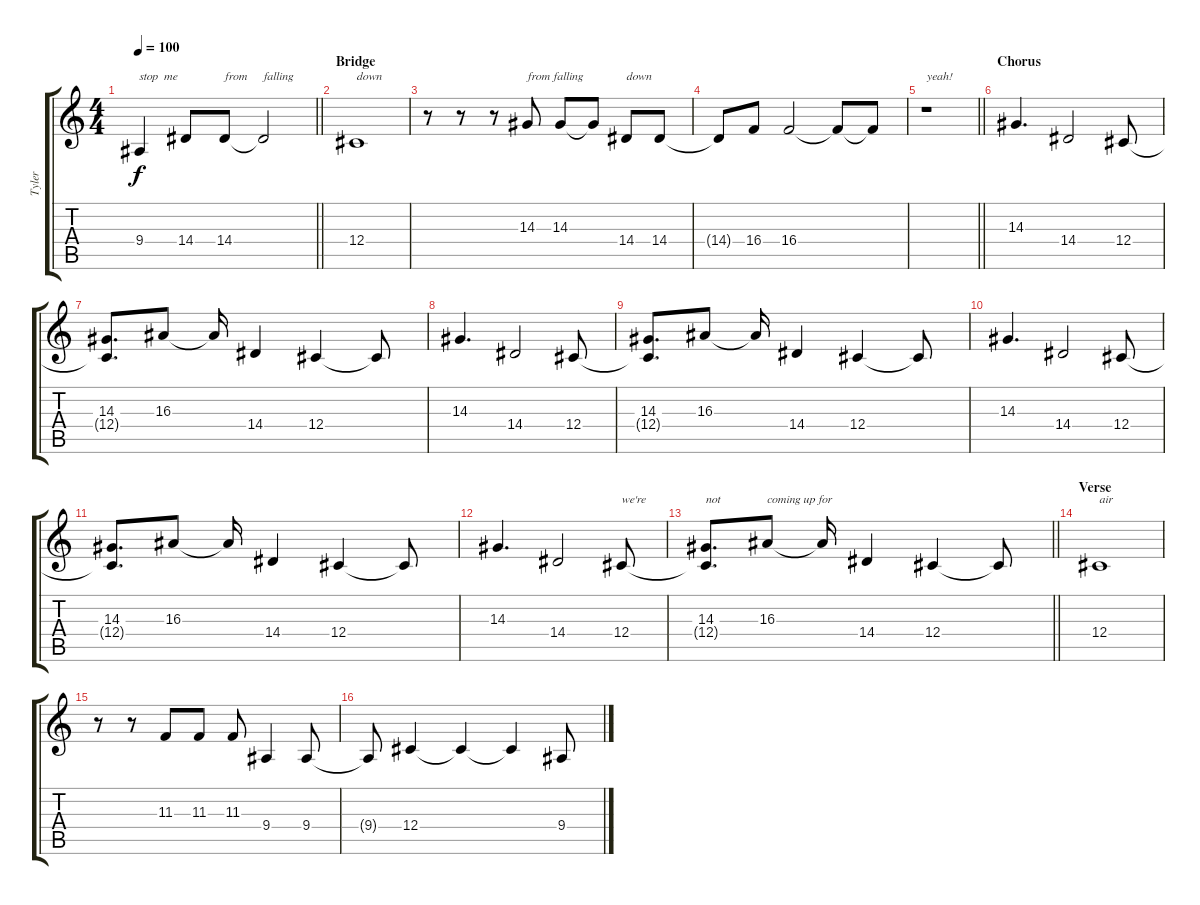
\track ("Tyler" "Tyler") {instrument ocarina}
\staff {score tabs}
\tuning (Eb4 Bb3 Gb3 Db3 Ab2 Db2) {hide}
\ts (4 4)
\tempo 100
\clef g2
\barLineRight lightlight
\ks c
9.4.4{txt "stop  me" dy f} 14.4.8 14.4.8{txt "from"} 14.4{t}.2{txt "falling"} |
\section ("" "Bridge")
12.4.1{txt "down"} |
r.8 r.8 r.8 14.3.8{txt "from falling"} 14.3.8 14.3{t}.8 14.4.8{txt "down"} 14.4.8 |
14.4{t}.8 16.4.8 16.4.2 16.4{t}.8 16.4{t}.8 |
\barLineRight lightlight
r.1{txt "yeah!"} |
\section ("" "Chorus")
14.3.4{d} 14.4.2 12.4.8 |
(14.3 12.4{t}).8{d} 16.3.8 16.3{t}.16 14.4.4 12.4.4 12.4{t}.8 |
14.3.4{d} 14.4.2 12.4.8 |
(14.3 12.4{t}).8{d} 16.3.8 16.3{t}.16 14.4.4 12.4.4 12.4{t}.8 |
14.3.4{d} 14.4.2 12.4.8 |
(14.3 12.4{t}).8{d} 16.3.8 16.3{t}.16 14.4.4 12.4.4 12.4{t}.8 |
14.3.4{d} 14.4.2 12.4.8{txt "we're"} |
\barLineRight lightlight
(14.3 12.4{t}).8{d txt "not"} 16.3.8{txt "coming up for"} 16.3{t}.16 14.4.4 12.4.4 12.4{t}.8 |
\section ("" "Verse")
12.4.1{txt "air"} |
r.8 r.8 11.3.8 11.3.8 11.3.8 9.4.4 9.4.8 |
9.4{t}.8 12.4.4 12.4{t}.4 12.4{t}.4 9.4.8
